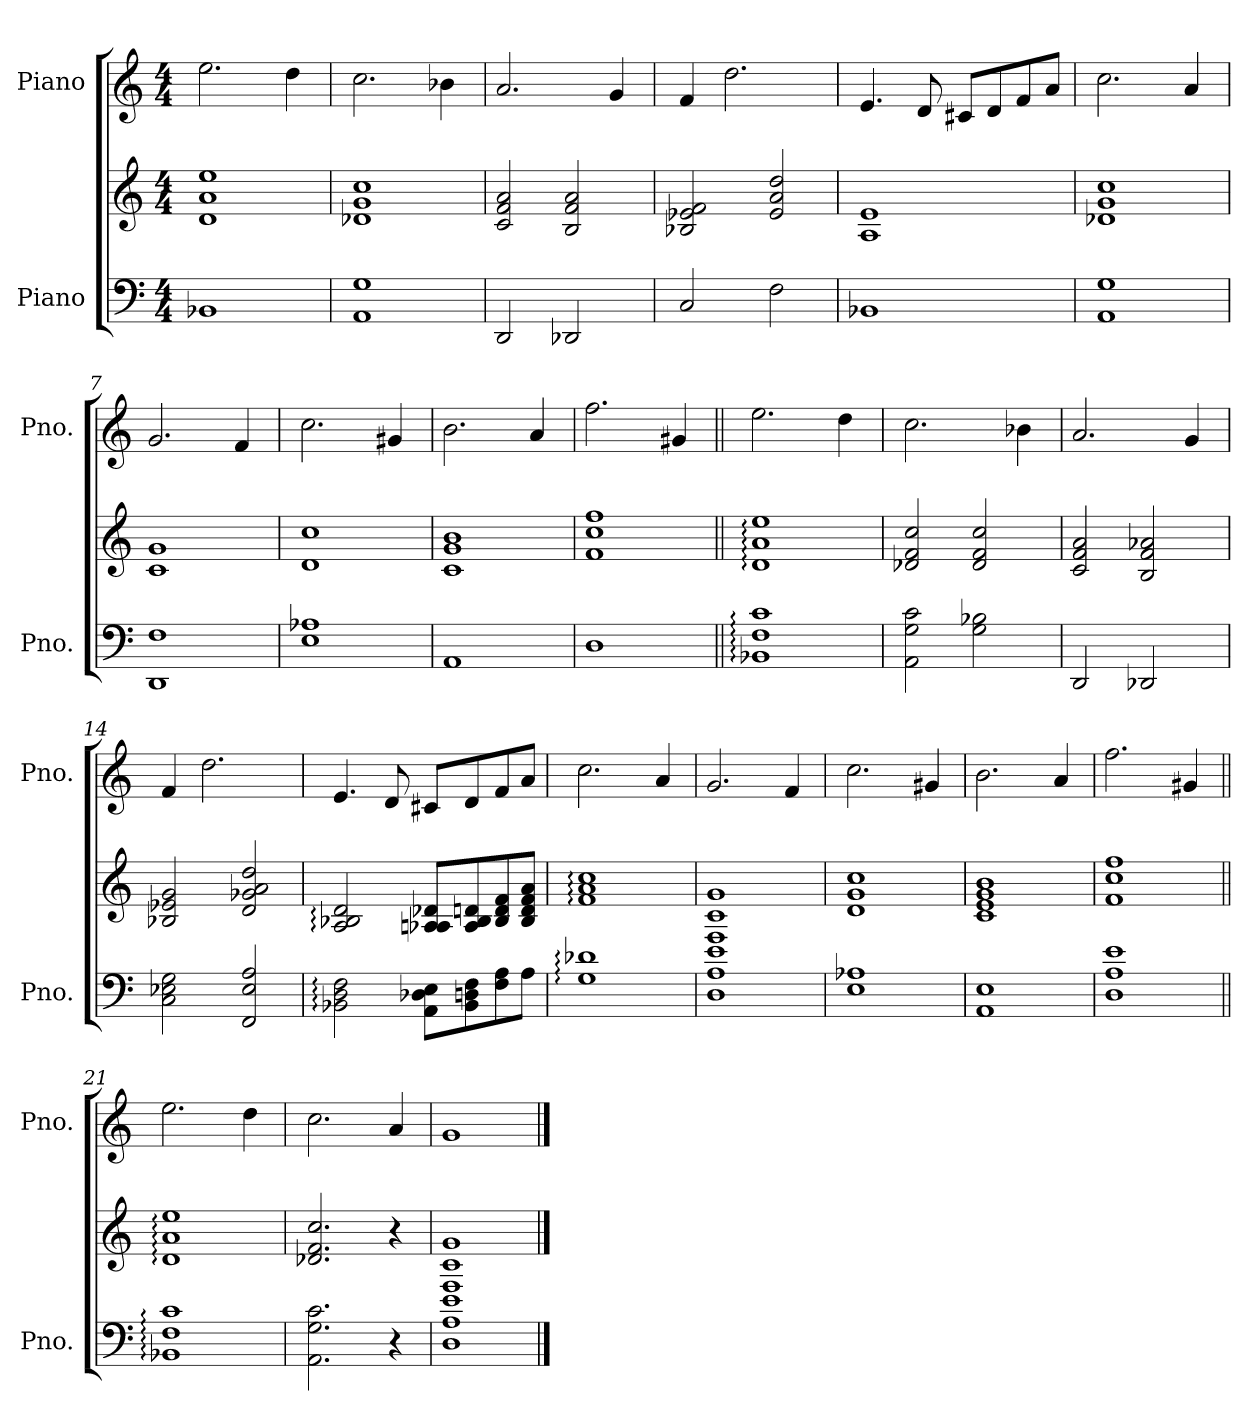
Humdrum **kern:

**kern	**kern	**dynam	**kern
*part2	*part2	*part2	*part1
*staff3	*staff2	*staff2/3	*staff1
*I"Piano	*	*	*I"Piano
*I'Pno.	*	*	*I'Pno.
*clefF4	*clefG2	*	*clefG2
*k[]	*k[]	*	*k[]
*M4/4	*M4/4	*	*M4/4
*MM80	*MM80	*	*MM80
=1	=1	=1	=1
!	!	!LO:DY:b=2	!
!	!	!LO:DY:n=1:b	!
1BB-X	1d 1a 1ee	mp mp	2.ee\
.	.	.	4dd\
=2	=2	=2	=2
1AA 1G	1d-X 1g 1cc	.	2.cc\
.	.	.	4b-X\
=3	=3	=3	=3
2DD/	2c/ 2f/ 2a/	.	2.a/
2DD-X/	2B/ 2f/ 2a/	.	.
.	.	.	4g/
!!LO:LB:g=z
=4	=4	=4	=4
2C/	2B-X/ 2e-X/ 2f/	.	4f/
.	.	.	2.dd\
2F\	2e-/ 2a/ 2dd/	.	.
=5	=5	=5	=5
1BB-X	1A 1e	.	4.e/
.	.	.	8d/
.	.	.	8c#X/L
.	.	.	8d/
.	.	.	8f/
.	.	.	8a/J
=6	=6	=6	=6
1AA 1G	1d-X 1g 1cc	.	2.cc\
.	.	.	4a/
=7	=7	=7	=7
1DD 1F	1c 1g	.	2.g/
.	.	.	4f/
!!LO:PB:g=z
=8	=8	=8	=8
1E 1A-X	1d 1cc	.	2.cc\
.	.	.	4g#X/
=9	=9	=9	=9
1AA	1c 1g 1b	.	2.b\
.	.	.	4a/
=10	=10	=10	=10
1D	1f 1cc 1ff	.	2.ff\
.	.	.	4g#X/
!!LO:LB:g=z
=11||	=11||	=11||	=11||
1BB-X: 1F: 1c:	1d: 1a: 1ee:	.	2.ee\
.	.	.	4dd\
=12	=12	=12	=12
2AA\ 2G\ 2c\	2d-X/ 2f/ 2cc/	.	2.cc\
2G\ 2B-X\	2d-/ 2f/ 2cc/	.	.
.	.	.	4b-X\
=13	=13	=13	=13
2DD/	2c/ 2f/ 2a/	.	2.a/
2DD-X/	2B/ 2f/ 2a-X/	.	.
.	.	.	4g/
=14	=14	=14	=14
2C\ 2E-X\ 2G\	2B-X/ 2e-X/ 2g/	.	4f/
.	.	.	2.dd\
2FF/ 2E-/ 2A/	2d/ 2g-X/ 2a/ 2dd/	.	.
!!LO:PB:g=z
=15	=15	=15	=15
2BB-X\: 2D\: 2F\:	2A/: 2B-X/: 2d/:	.	4.e/
.	.	.	8d/
8AA\ 8D-X\ 8E\L	8A-X/ 8An/ 8d-X/L	.	8c#X/L
8BB-\ 8Dn\ 8F\	8A/ 8B-/ 8dn/	.	8d/
8F\ 8A\	8B-/ 8d/ 8f/	.	8f/
8A\J	8B-/ 8d/ 8f/ 8a/J	.	8a/J
=16	=16	=16	=16
1G: 1d-X:	1f: 1a: 1cc:	.	2.cc\
.	.	.	4a/
=17	=17	=17	=17
1D 1A 1e	1F 1c 1g	.	2.g/
.	.	.	4f/
=18	=18	=18	=18
1E 1A-X	1d 1g 1cc	.	2.cc\
.	.	.	4g#X/
!!LO:LB:g=z
=19	=19	=19	=19
1AA 1E	1c 1e 1g 1b	.	2.b\
.	.	.	4a/
=20	=20	=20	=20
1D 1A 1e	1f 1cc 1ff	.	2.ff\
.	.	.	4g#X/
=21||	=21||	=21||	=21||
1BB-X: 1F: 1c:	1d: 1a: 1ee:	.	2.ee\
.	.	.	4dd\
=22	=22	=22	=22
2.AA\ 2.G\ 2.c\	2.d-X/ 2.f/ 2.cc/	.	2.cc\
4r	4r	.	4a/
=23	=23	=23	=23
1D 1A 1e	1F 1c 1g	.	1g
==	==	==	==
*-	*-	*-	*-
